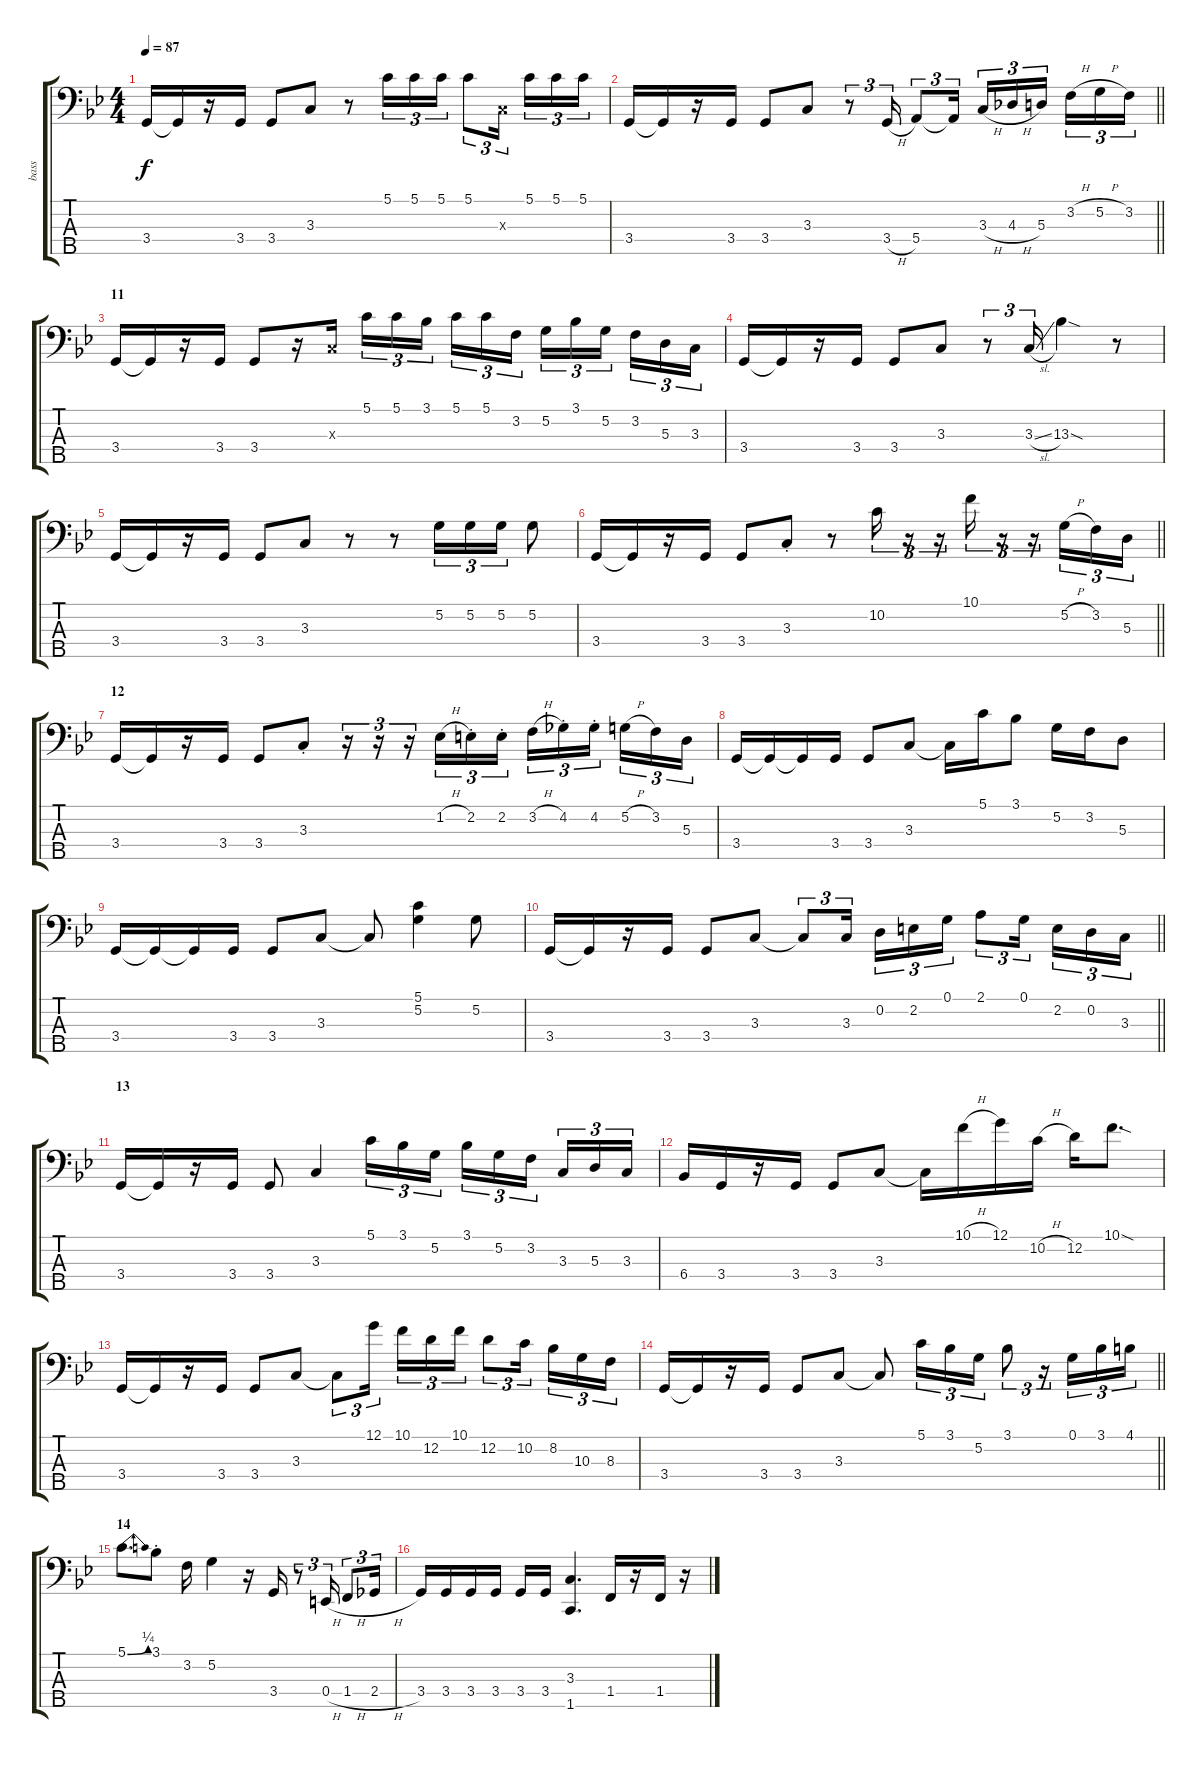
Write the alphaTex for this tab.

\track ("bass" "bass") {instrument electricbassfinger}
\staff {score tabs}
\tuning (G2 D2 A1 E1 B0) {hide}
\ts (4 4)
\tempo 87
\clef f4
\ks gminor
3.4.16{dy f} 3.4{t}.16 r.16 3.4.16 3.4.8 3.3.8 r.8 5.1.16{tu (3 2)} 5.1.16{tu (3 2)} 5.1.16{tu (3 2)} 5.1.8{tu (3 2)} 3.3{x}.16{tu (3 2) beam splitsecondary} 5.1.16{tu (3 2)} 5.1.16{tu (3 2)} 5.1.16{tu (3 2)} |
\barLineRight lightlight
3.4.16 3.4{t}.16 r.16 3.4.16 3.4.8 3.3.8 r.8{tu (3 2)} 3.4{h}.16{tu (3 2)} 5.4.8{tu (3 2)} 5.4{t}.16{tu (3 2)} 3.3{h}.16{tu (3 2)} 4.3{h}.16{tu (3 2)} 5.3.16{tu (3 2) beam splitsecondary} 3.2{h}.16{tu (3 2)} 5.2{h}.16{tu (3 2)} 3.2.16{tu (3 2)} |
\section ("" "11")
3.4.16 3.4{t}.16 r.16 3.4.16 3.4.8 r.16 3.3{x}.16 5.1.16{tu (3 2)} 5.1.16{tu (3 2)} 3.1.16{tu (3 2) beam splitsecondary} 5.1.16{tu (3 2)} 5.1.16{tu (3 2)} 3.2.16{tu (3 2)} 5.2.16{tu (3 2)} 3.1.16{tu (3 2)} 5.2.16{tu (3 2) beam splitsecondary} 3.2.16{tu (3 2)} 5.3.16{tu (3 2)} 3.3.16{tu (3 2)} |
3.4.16 3.4{t}.16 r.16 3.4.16 3.4.8 3.3.8 r.8{tu (3 2)} 3.3{sl}.16{tu (3 2)} 13.3{sod}.4 r.8 |
3.4.16 3.4{t}.16 r.16 3.4.16 3.4.8 3.3.8 r.8 r.8 5.2.16{tu (3 2)} 5.2.16{tu (3 2)} 5.2.16{tu (3 2)} 5.2.8 |
\barLineRight lightlight
3.4.16 3.4{t}.16 r.16 3.4.16 3.4.8 3.3{st}.8 r.8 10.2.16{tu (3 2)} r.16{tu (3 2)} r.16{tu (3 2)} 10.1.16{tu (3 2)} r.16{tu (3 2)} r.16{tu (3 2)} 5.2{h}.16{tu (3 2)} 3.2.16{tu (3 2)} 5.3.16{tu (3 2)} |
\section ("" "12")
3.4.16 3.4{t}.16 r.16 3.4.16 3.4.8 3.3{st}.8 r.16{tu (3 2)} r.16{tu (3 2)} r.16{tu (3 2)} 1.2{h}.16{tu (3 2)} 2.2{st}.16{tu (3 2)} 2.2{st}.16{tu (3 2)} 3.2{h}.16{tu (3 2)} 4.2{st}.16{tu (3 2)} 4.2{st}.16{tu (3 2) beam splitsecondary} 5.2{h}.16{tu (3 2)} 3.2.16{tu (3 2)} 5.3.16{tu (3 2)} |
3.4.16 3.4{t}.16 3.4{t}.16 3.4.16 3.4.8 3.3.8 3.3{t}.16 5.1.16 3.1.8 5.2.16 3.2.16 5.3.8 |
3.4.16 3.4{t}.16 3.4{t}.16 3.4.16 3.4.8 3.3.8 3.3{t}.8 (5.1 5.2).4 5.2.8 |
\barLineRight lightlight
3.4.16 3.4{t}.16 r.16 3.4.16 3.4.8 3.3.8 3.3{t}.8{tu (3 2)} 3.3.16{tu (3 2) beam splitsecondary} 0.2.16{tu (3 2)} 2.2.16{tu (3 2)} 0.1.16{tu (3 2)} 2.1.8{tu (3 2)} 0.1.16{tu (3 2) beam splitsecondary} 2.2.16{tu (3 2)} 0.2.16{tu (3 2)} 3.3.16{tu (3 2)} |
\section ("" "13")
3.4.16 3.4{t}.16 r.16 3.4.16 3.4.8 3.3.4 5.1.16{tu (3 2)} 3.1.16{tu (3 2)} 5.2.16{tu (3 2)} 3.1.16{tu (3 2)} 5.2.16{tu (3 2)} 3.2.16{tu (3 2) beam splitsecondary} 3.3.16{tu (3 2)} 5.3.16{tu (3 2)} 3.3.16{tu (3 2)} |
6.4.16 3.4.16 r.16 3.4.16 3.4.8 3.3.8 3.3{t}.16 10.1{h}.16 12.1.16 10.2{h}.16 12.2.16 10.1{sod}.8{d} |
3.4.16 3.4{t}.16 r.16 3.4.16 3.4.8 3.3.8 3.3{t}.8{tu (3 2)} 12.1.16{tu (3 2) beam splitsecondary} 10.1.16{tu (3 2)} 12.2.16{tu (3 2)} 10.1.16{tu (3 2)} 12.2.8{tu (3 2)} 10.2.16{tu (3 2) beam splitsecondary} 8.2.16{tu (3 2)} 10.3.16{tu (3 2)} 8.3.16{tu (3 2)} |
\barLineRight lightlight
3.4.16 3.4{t}.16 r.16 3.4.16 3.4.8 3.3.8 3.3{t}.8 5.1.16{tu (3 2)} 3.1.16{tu (3 2)} 5.2.16{tu (3 2)} 3.1.8{tu (3 2)} r.16{tu (3 2)} 0.1.16{tu (3 2)} 3.1.16{tu (3 2)} 4.1.16{tu (3 2)} |
\section ("" "14")
5.1{be (bend 0 0 60 1)}.8{d} 3.1{st}.8 3.2.16 5.2.4 r.16 3.4.16 r.8{tu (3 2)} 0.4{h}.16{tu (3 2)} 1.4{h}.8{tu (3 2)} 2.4{h}.16{tu (3 2)} |
3.4.16 3.4.16 3.4.16 3.4.16 3.4.16 3.4.16 (3.3 1.5).4{d} 1.4.16 r.16 1.4.16 r.16
